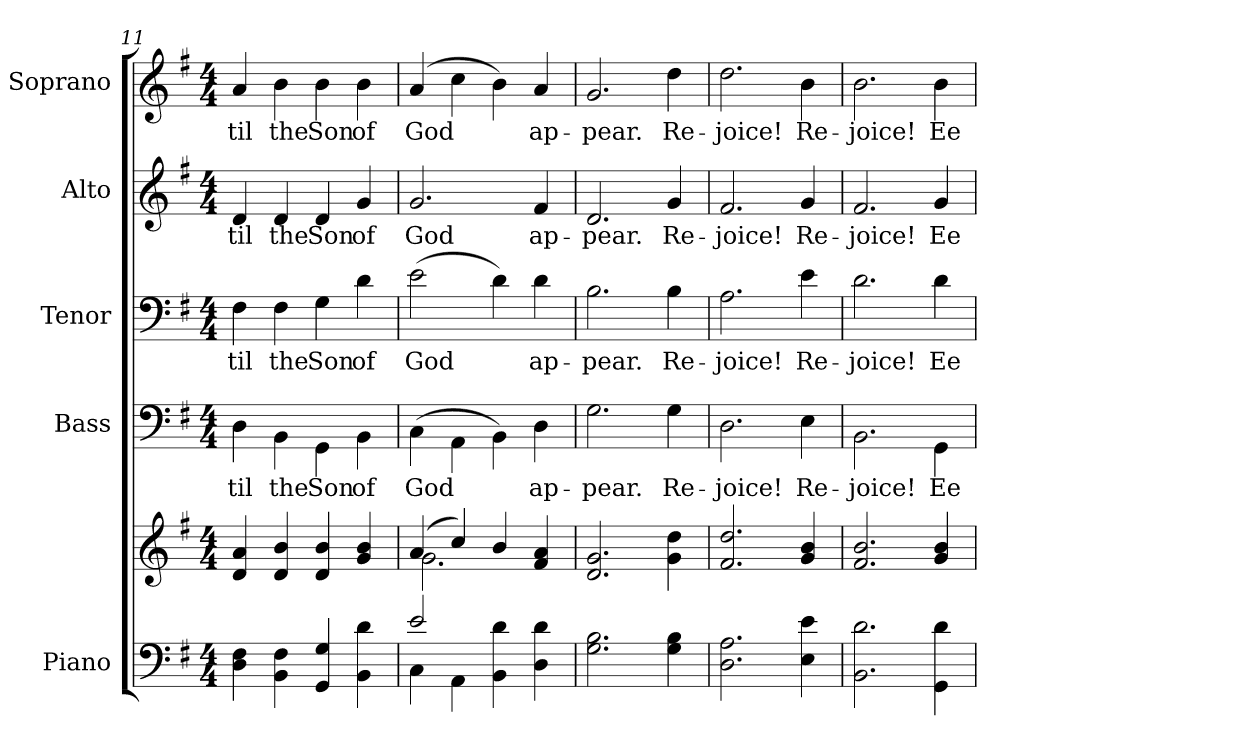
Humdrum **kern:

**kern	**kern	**kern	**text	**kern	**text	**kern	**text	**kern	**text
*part5	*part5	*part4	*part4	*part3	*part3	*part2	*part2	*part1	*part1
*staff6	*staff5	*staff4	*staff4	*staff3	*staff3	*staff2	*staff2	*staff1	*staff1
*I"Piano	*	*I"Bass	*	*I"Tenor	*	*I"Alto	*	*I"Soprano	*
*I'Pno.	*	*I'B.	*	*I'T.	*	*I'A.	*	*I'S.	*
!!LO:PB:g=z
*clefF4	*clefG2	*clefF4	*	*clefF4	*	*clefG2	*	*clefG2	*
*k[f#]	*k[f#]	*k[f#]	*	*k[f#]	*	*k[f#]	*	*k[f#]	*
*G:	*G:	*G:	*	*G:	*	*G:	*	*G:	*
*M4/4	*M4/4	*M4/4	*	*M4/4	*	*M4/4	*	*M4/4	*
=11	=11	=11	=11	=11	=11	=11	=11	=11	=11
!	!	!	!LO:LY:b:color=#000000	!	!	!	!	!	!
!	!	!	!	!	!LO:LY:b:color=#000000	!	!	!	!
!	!	!	!	!	!	!	!LO:LY:b:color=#000000	!	!
!	!	!	!	!	!	!	!	!	!LO:LY:b:color=#000000
4Di\ 4F#i	4di/ 4ai	4Di\	-til	4F#i\	-til	4di/	-til	4ai/	-til
!	!	!	!LO:LY:b:color=#000000	!	!	!	!	!	!
!	!	!	!	!	!LO:LY:b:color=#000000	!	!	!	!
!	!	!	!	!	!	!	!LO:LY:b:color=#000000	!	!
!	!	!	!	!	!	!	!	!	!LO:LY:b:color=#000000
4BBi\ 4F#i	4di/ 4bi	4BBi\	the	4F#i\	the	4di/	the	4bi\	the
!	!	!	!LO:LY:b:color=#000000	!	!	!	!	!	!
!	!	!	!	!	!LO:LY:b:color=#000000	!	!	!	!
!	!	!	!	!	!	!	!LO:LY:b:color=#000000	!	!
!	!	!	!	!	!	!	!	!	!LO:LY:b:color=#000000
4GGi/ 4Gi	4di/ 4bi	4GGi\	Son	4Gi\	Son	4di/	Son	4bi\	Son
!	!	!	!LO:LY:b:color=#000000	!	!	!	!	!	!
!	!	!	!	!	!LO:LY:b:color=#000000	!	!	!	!
!	!	!	!	!	!	!	!LO:LY:b:color=#000000	!	!
!	!	!	!	!	!	!	!	!	!LO:LY:b:color=#000000
4BBi\ 4di	4gi/ 4bi	4BBi\	of	4di\	of	4gi/	of	4bi\	of
=12	=12	=12	=12	=12	=12	=12	=12	=12	=12
*^	*^	*	*	*	*	*	*	*	*
!	!	!	!	!	!LO:LY:b:color=#000000	!	!	!	!	!	!
!	!	!	!	!	!	!	!LO:LY:b:color=#000000	!	!	!	!
!	!	!	!	!	!	!	!	!	!LO:LY:b:color=#000000	!	!
!	!	!	!	!	!	!	!	!	!	!	!LO:LY:b:color=#000000
2ei/	4Ci\	(4ai/	2.gi\	(4Ci\	God	(2ei\	God	2.gi/	God	(4ai/	God
.	4AAi\	4cci/)	.	4AAi\	.	.	.	.	.	4cci\	.
4BBi\ 4di	2ryy	4bi/	.	4BBi\)	.	4di\)	.	.	.	4bi\)	.
!	!	!	!	!	!LO:LY:b:color=#000000	!	!	!	!	!	!
!	!	!	!	!	!	!	!LO:LY:b:color=#000000	!	!	!	!
!	!	!	!	!	!	!	!	!	!LO:LY:b:color=#000000	!	!
!	!	!	!	!	!	!	!	!	!	!	!LO:LY:b:color=#000000
4Di\ 4di	.	4f#i/ 4ai	4ryy	4Di\	ap-	4di\	ap-	4f#i/	ap-	4ai/	ap-
*v	*v	*	*	*	*	*	*	*	*	*	*
*	*v	*v	*	*	*	*	*	*	*	*
=13	=13	=13	=13	=13	=13	=13	=13	=13	=13
*	*^	*	*	*	*	*	*	*	*
!	!	!	!	!LO:LY:b:color=#000000	!	!	!	!	!	!
*	*v	*v	*	*	*	*	*	*	*	*
*	*^	*	*	*	*	*	*	*	*
!	!	!	!	!	!	!LO:LY:b:color=#000000	!	!	!	!
*	*v	*v	*	*	*	*	*	*	*	*
*	*^	*	*	*	*	*	*	*	*
!	!	!	!	!	!	!	!	!LO:LY:b:color=#000000	!	!
*	*v	*v	*	*	*	*	*	*	*	*
*	*^	*	*	*	*	*	*	*	*
!	!	!	!	!	!	!	!	!	!	!LO:LY:b:color=#000000
*	*v	*v	*	*	*	*	*	*	*	*
2.Gi\ 2.Bi	2.di/ 2.gi	2.Gi\	-pear.	2.Bi\	-pear.	2.di/	-pear.	2.gi/	-pear.
!	!	!	!LO:LY:b:color=#000000	!	!	!	!	!	!
!	!	!	!	!	!LO:LY:b:color=#000000	!	!	!	!
!	!	!	!	!	!	!	!LO:LY:b:color=#000000	!	!
!	!	!	!	!	!	!	!	!	!LO:LY:b:color=#000000
4Gi\ 4Bi	4gi\ 4ddi	4Gi\	Re-	4Bi\	Re-	4gi/	Re-	4ddi\	Re-
!!LO:PB:g=z
=14	=14	=14	=14	=14	=14	=14	=14	=14	=14
!	!	!	!LO:LY:b:color=#000000	!	!	!	!	!	!
!	!	!	!	!	!LO:LY:b:color=#000000	!	!	!	!
!	!	!	!	!	!	!	!LO:LY:b:color=#000000	!	!
!	!	!	!	!	!	!	!	!	!LO:LY:b:color=#000000
2.Di\ 2.Ai	2.f#i/ 2.ddi	2.Di\	-joice!	2.Ai\	-joice!	2.f#i/	-joice!	2.ddi\	-joice!
!	!	!	!LO:LY:b:color=#000000	!	!	!	!	!	!
!	!	!	!	!	!LO:LY:b:color=#000000	!	!	!	!
!	!	!	!	!	!	!	!LO:LY:b:color=#000000	!	!
!	!	!	!	!	!	!	!	!	!LO:LY:b:color=#000000
4Ei\ 4ei	4gi/ 4bi	4Ei\	Re-	4ei\	Re-	4gi/	Re-	4bi\	Re-
=15	=15	=15	=15	=15	=15	=15	=15	=15	=15
!	!	!	!LO:LY:b:color=#000000	!	!	!	!	!	!
!	!	!	!	!	!LO:LY:b:color=#000000	!	!	!	!
!	!	!	!	!	!	!	!LO:LY:b:color=#000000	!	!
!	!	!	!	!	!	!	!	!	!LO:LY:b:color=#000000
2.BBi\ 2.di	2.f#i/ 2.bi	2.BBi\	-joice!	2.di\	-joice!	2.f#i/	-joice!	2.bi\	-joice!
!	!	!	!LO:LY:b:color=#000000	!	!	!	!	!	!
!	!	!	!	!	!LO:LY:b:color=#000000	!	!	!	!
!	!	!	!	!	!	!	!LO:LY:b:color=#000000	!	!
!	!	!	!	!	!	!	!	!	!LO:LY:b:color=#000000
4GGi\ 4di	4gi/ 4bi	4GGi\	Ee	4di\	Ee	4gi/	Ee	4bi\	Ee
=	=	=	=	=	=	=	=	=	=
*-	*-	*-	*-	*-	*-	*-	*-	*-	*-
